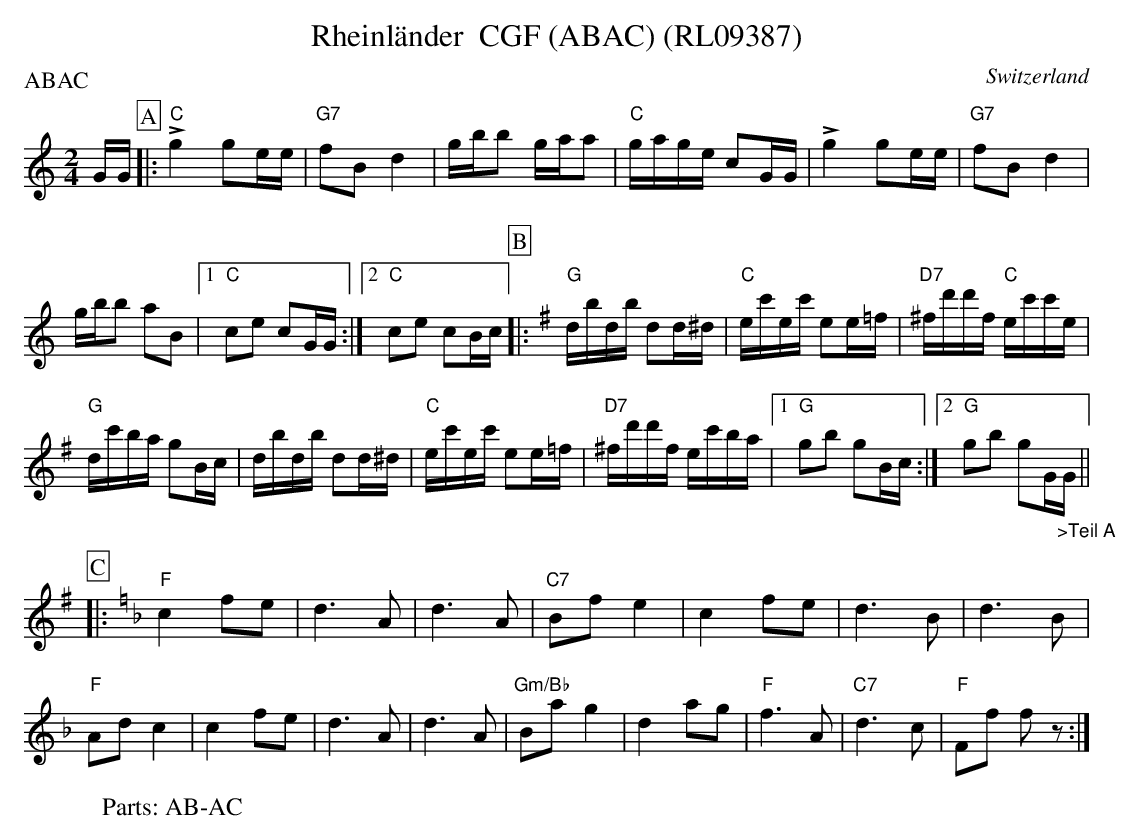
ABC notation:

X:1
T:Rheinl\"ander  CGF (ABAC) (RL09387)
P:ABAC
M:2/4
L:1/16
O:Switzerland
K:C major
GG [P:A] |: !>!"C"g4 g2ee | "G7"f2B2d4 | gbb2 gaa2 | "C"gage c2GG | !>!g4 g2ee | "G7"f2B2d4 |
gbb2 a2B2 |1 "C"c2e2 c2GG :|2 "C"c2e2 c2Bc [P:B] |: [K:G] "G"dbdb d2d^d | "C"ec'ec' e2e=f | "D7"^fd'd'f "C"ec'c'e |
"G"dc'ba g2Bc | dbdb d2d^d | "C"ec'ec' e2e=f | "D7"^fd'd'f ec'ba |1 "G"g2b2 g2Bc :|2 "G"g2b2 g2G"_>Teil A"G ||
 [P:C] [K:F] |: [L:1/8] "F"c2 fe | d3A | d3A | "C7"Bfe2 | c2fe | d3B | d3B |
"F"Adc2 | c2fe | d3A | d3A | "Gm/Bb"Bag2 | d2ag | "F"f3A | "C7"d3c | "F"Ff fz :|
W:Parts: AB-AC
